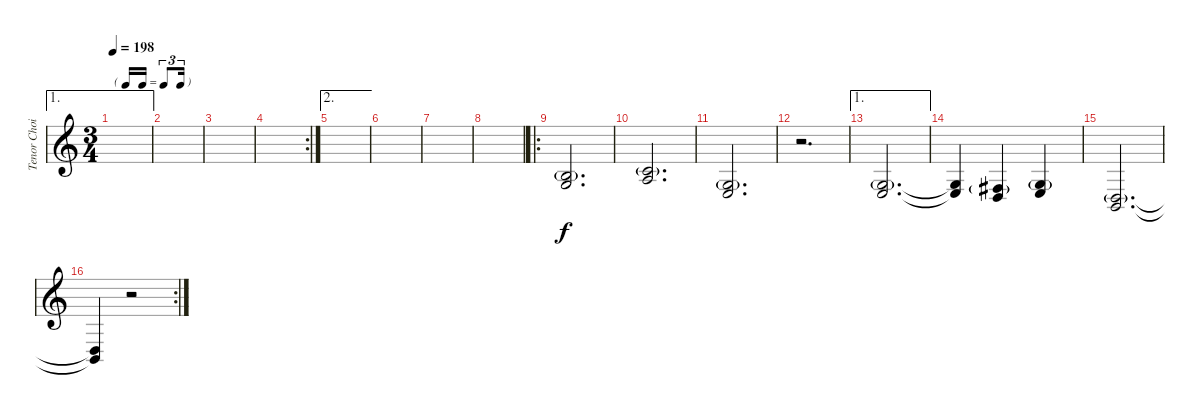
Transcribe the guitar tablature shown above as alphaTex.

\track ("Tenor Choir" "Tenor Choi") {instrument choiraahs}
\staff {score}
\tuning (E4 B3 G3 D3 A2 E2 B1) {hide}
\ae 1
\ts (3 4)
\tf triplet16th
\tempo 198
\clef g2
\ks c
|
|
|
\rc 2
|
\ae 2
|
|
|
|
\ro
(0.2{g} 0.3).2{d} |
(1.2{g} 2.3).2{d} |
(0.3{g} 2.4).2{d} |
r.2{d} |
\ae 1
(0.3{g} 2.4).2{d} |
(0.3{t} 2.4{t}).4 (0.4 9.5{g}).4 (0.3{g} 2.4).4 |
(0.4{g} 2.5).2{d} |
\rc 2
(0.4{t} 2.5{t}).4 r.2
